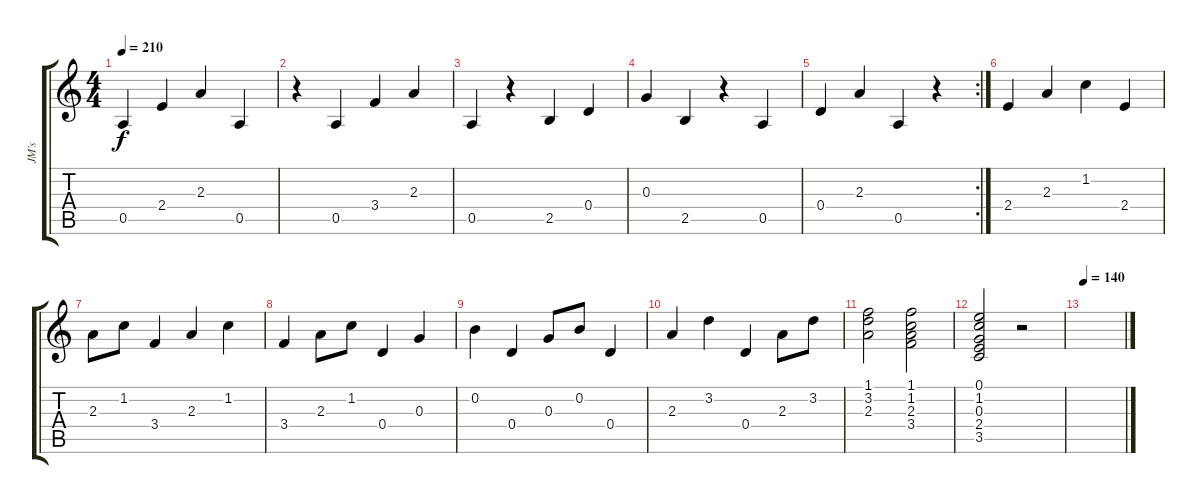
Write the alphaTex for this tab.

\track ("JM's" "JM's") {instrument acousticguitarnylon}
\staff {score tabs}
\tuning (E4 B3 G3 D3 A2 E2) {hide}
\ts (4 4)
\tempo 210
\clef g2
\ks c
0.5.4{dy f instrument acousticguitarnylon} 2.4.4 2.3.4 0.5.4 |
r.4 0.5.4 3.4.4 2.3.4 |
0.5.4 r.4 2.5.4 0.4.4 |
0.3.4 2.5.4 r.4 0.5.4 |
\rc 2
0.4.4 2.3.4 0.5.4 r.4 |
2.4.4 2.3.4 1.2.4 2.4.4 |
2.3.8 1.2.8 3.4.4 2.3.4 1.2.4 |
3.4.4 2.3.8 1.2.8 0.4.4 0.3.4 |
0.2.4 0.4.4 0.3.8 0.2.8 0.4.4 |
2.3.4 3.2.4 0.4.4 2.3.8 3.2.8 |
(1.1 3.2 2.3).2 (1.1 1.2 2.3 3.4).2 |
(0.1 1.2 0.3 2.4 3.5).2 r.2 |
\tempo 140
